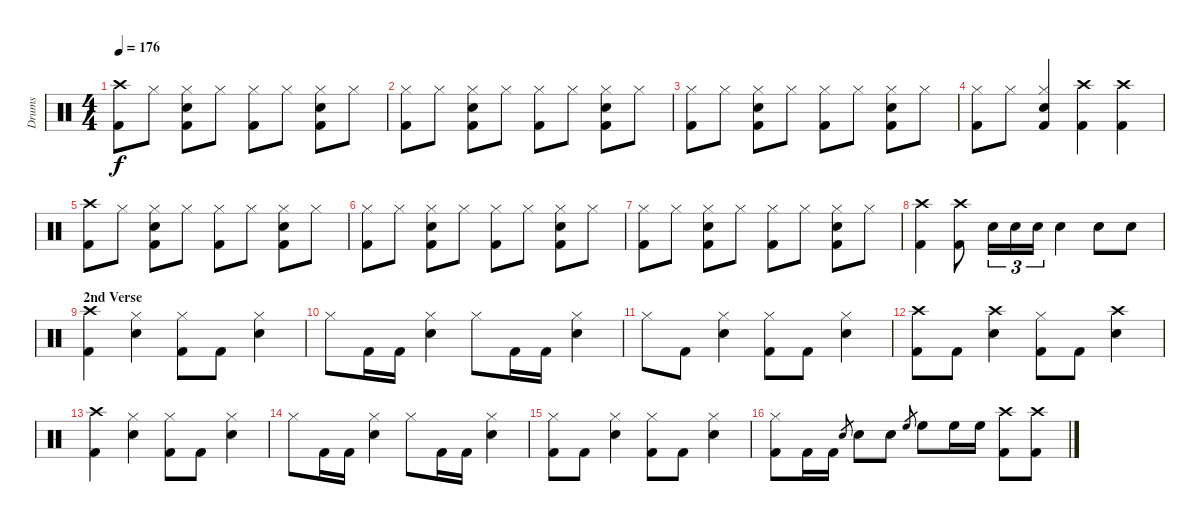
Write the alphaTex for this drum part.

\track ("Drums" "Drums") {instrument percussion}
\staff {score}
\articulation defaults
\ts (4 4)
\tempo 176
\clef neutral
\ks c
("Crash high (hit)" "Kick (hit) 2").8{dy f} "Hi-Hat (closed)".8 ("Hi-Hat (closed)" "Snare (hit) 2" "Kick (hit) 2").8 "Hi-Hat (closed)".8 ("Hi-Hat (closed)" "Kick (hit) 2").8 "Hi-Hat (closed)".8 ("Hi-Hat (closed)" "Snare (hit) 2" "Kick (hit) 2").8 "Hi-Hat (closed)".8 |
("Hi-Hat (closed)" "Kick (hit) 2").8 "Hi-Hat (closed)".8 ("Hi-Hat (closed)" "Snare (hit) 2" "Kick (hit) 2").8 "Hi-Hat (closed)".8 ("Hi-Hat (closed)" "Kick (hit) 2").8 "Hi-Hat (closed)".8 ("Hi-Hat (closed)" "Snare (hit) 2" "Kick (hit) 2").8 "Hi-Hat (closed)".8 |
("Hi-Hat (closed)" "Kick (hit) 2").8 "Hi-Hat (closed)".8 ("Hi-Hat (closed)" "Snare (hit) 2" "Kick (hit) 2").8 "Hi-Hat (closed)".8 ("Hi-Hat (closed)" "Kick (hit) 2").8 "Hi-Hat (closed)".8 ("Hi-Hat (closed)" "Snare (hit) 2" "Kick (hit) 2").8 "Hi-Hat (closed)".8 |
("Hi-Hat (closed)" "Kick (hit) 2").8 "Hi-Hat (closed)".8 ("Hi-Hat (closed)" "Snare (hit) 2" "Kick (hit) 2").4 ("Crash high (hit)" "Kick (hit) 2").4 ("Crash high (hit)" "Kick (hit) 2").4 |
("Crash high (hit)" "Kick (hit) 2").8 "Hi-Hat (closed)".8 ("Hi-Hat (closed)" "Snare (hit) 2" "Kick (hit) 2").8 "Hi-Hat (closed)".8 ("Hi-Hat (closed)" "Kick (hit) 2").8 "Hi-Hat (closed)".8 ("Hi-Hat (closed)" "Snare (hit) 2" "Kick (hit) 2").8 "Hi-Hat (closed)".8 |
("Hi-Hat (closed)" "Kick (hit) 2").8 "Hi-Hat (closed)".8 ("Hi-Hat (closed)" "Snare (hit) 2" "Kick (hit) 2").8 "Hi-Hat (closed)".8 ("Hi-Hat (closed)" "Kick (hit) 2").8 "Hi-Hat (closed)".8 ("Hi-Hat (closed)" "Snare (hit) 2" "Kick (hit) 2").8 "Hi-Hat (closed)".8 |
("Hi-Hat (closed)" "Kick (hit) 2").8 "Hi-Hat (closed)".8 ("Hi-Hat (closed)" "Snare (hit) 2" "Kick (hit) 2").8 "Hi-Hat (closed)".8 ("Hi-Hat (closed)" "Kick (hit) 2").8 "Hi-Hat (closed)".8 ("Hi-Hat (closed)" "Snare (hit) 2" "Kick (hit) 2").8 "Hi-Hat (closed)".8 |
("Crash high (hit)" "Kick (hit) 2").4 ("Crash high (hit)" "Kick (hit) 2").8 "Snare (hit) 2".16{tu (3 2)} "Snare (hit) 2".16{tu (3 2)} "Snare (hit) 2".16{tu (3 2)} "Snare (hit) 2".4 "Snare (hit) 2".8 "Snare (hit) 2".8 |
\section ("" "2nd Verse")
("Crash high (hit)" "Kick (hit) 2").4 ("Hi-Hat (closed)" "Snare (hit) 2").4 ("Hi-Hat (closed)" "Kick (hit) 2").8 "Kick (hit) 2".8 ("Hi-Hat (closed)" "Snare (hit) 2").4 |
"Hi-Hat (closed)".8 "Kick (hit) 2".16 "Kick (hit) 2".16 ("Hi-Hat (closed)" "Snare (hit) 2").4 "Hi-Hat (closed)".8 "Kick (hit) 2".16 "Kick (hit) 2".16 ("Hi-Hat (closed)" "Snare (hit) 2").4 |
"Hi-Hat (closed)".8 "Kick (hit) 2".8 ("Hi-Hat (closed)" "Snare (hit) 2").4 ("Hi-Hat (closed)" "Kick (hit) 2").8 "Kick (hit) 2".8 ("Hi-Hat (closed)" "Snare (hit) 2").4 |
("Crash high (hit)" "Kick (hit) 2").8 "Kick (hit) 2".8 ("Crash high (hit)" "Snare (hit) 2").4 ("Hi-Hat (closed)" "Kick (hit) 2").8 "Kick (hit) 2".8 ("Crash high (hit)" "Snare (hit) 2").4 |
("Crash high (hit)" "Kick (hit) 2").4 ("Hi-Hat (closed)" "Snare (hit) 2").4 ("Hi-Hat (closed)" "Kick (hit) 2").8 "Kick (hit) 2".8 ("Hi-Hat (closed)" "Snare (hit) 2").4 |
"Hi-Hat (closed)".8 "Kick (hit) 2".16 "Kick (hit) 2".16 ("Hi-Hat (closed)" "Snare (hit) 2").4 "Hi-Hat (closed)".8 "Kick (hit) 2".16 "Kick (hit) 2".16 ("Hi-Hat (closed)" "Snare (hit) 2").4 |
("Hi-Hat (closed)" "Kick (hit) 2").8 "Kick (hit) 2".8 ("Hi-Hat (closed)" "Snare (hit) 2").4 ("Hi-Hat (closed)" "Kick (hit) 2").8 "Kick (hit) 2".8 ("Hi-Hat (closed)" "Snare (hit) 2").4 |
("Hi-Hat (closed)" "Kick (hit) 2").8 "Kick (hit) 2".16 "Kick (hit) 2".16 "Snare (hit) 2".8{gr} "Snare (hit) 2".8 "Snare (hit) 2".8 "High Floor Tom (hit)".8{gr} "High Floor Tom (hit)".8 "High Floor Tom (hit)".16 "High Floor Tom (hit)".16 ("Crash high (hit)" "Kick (hit) 2").8 ("Crash high (hit)" "Kick (hit) 2").8
